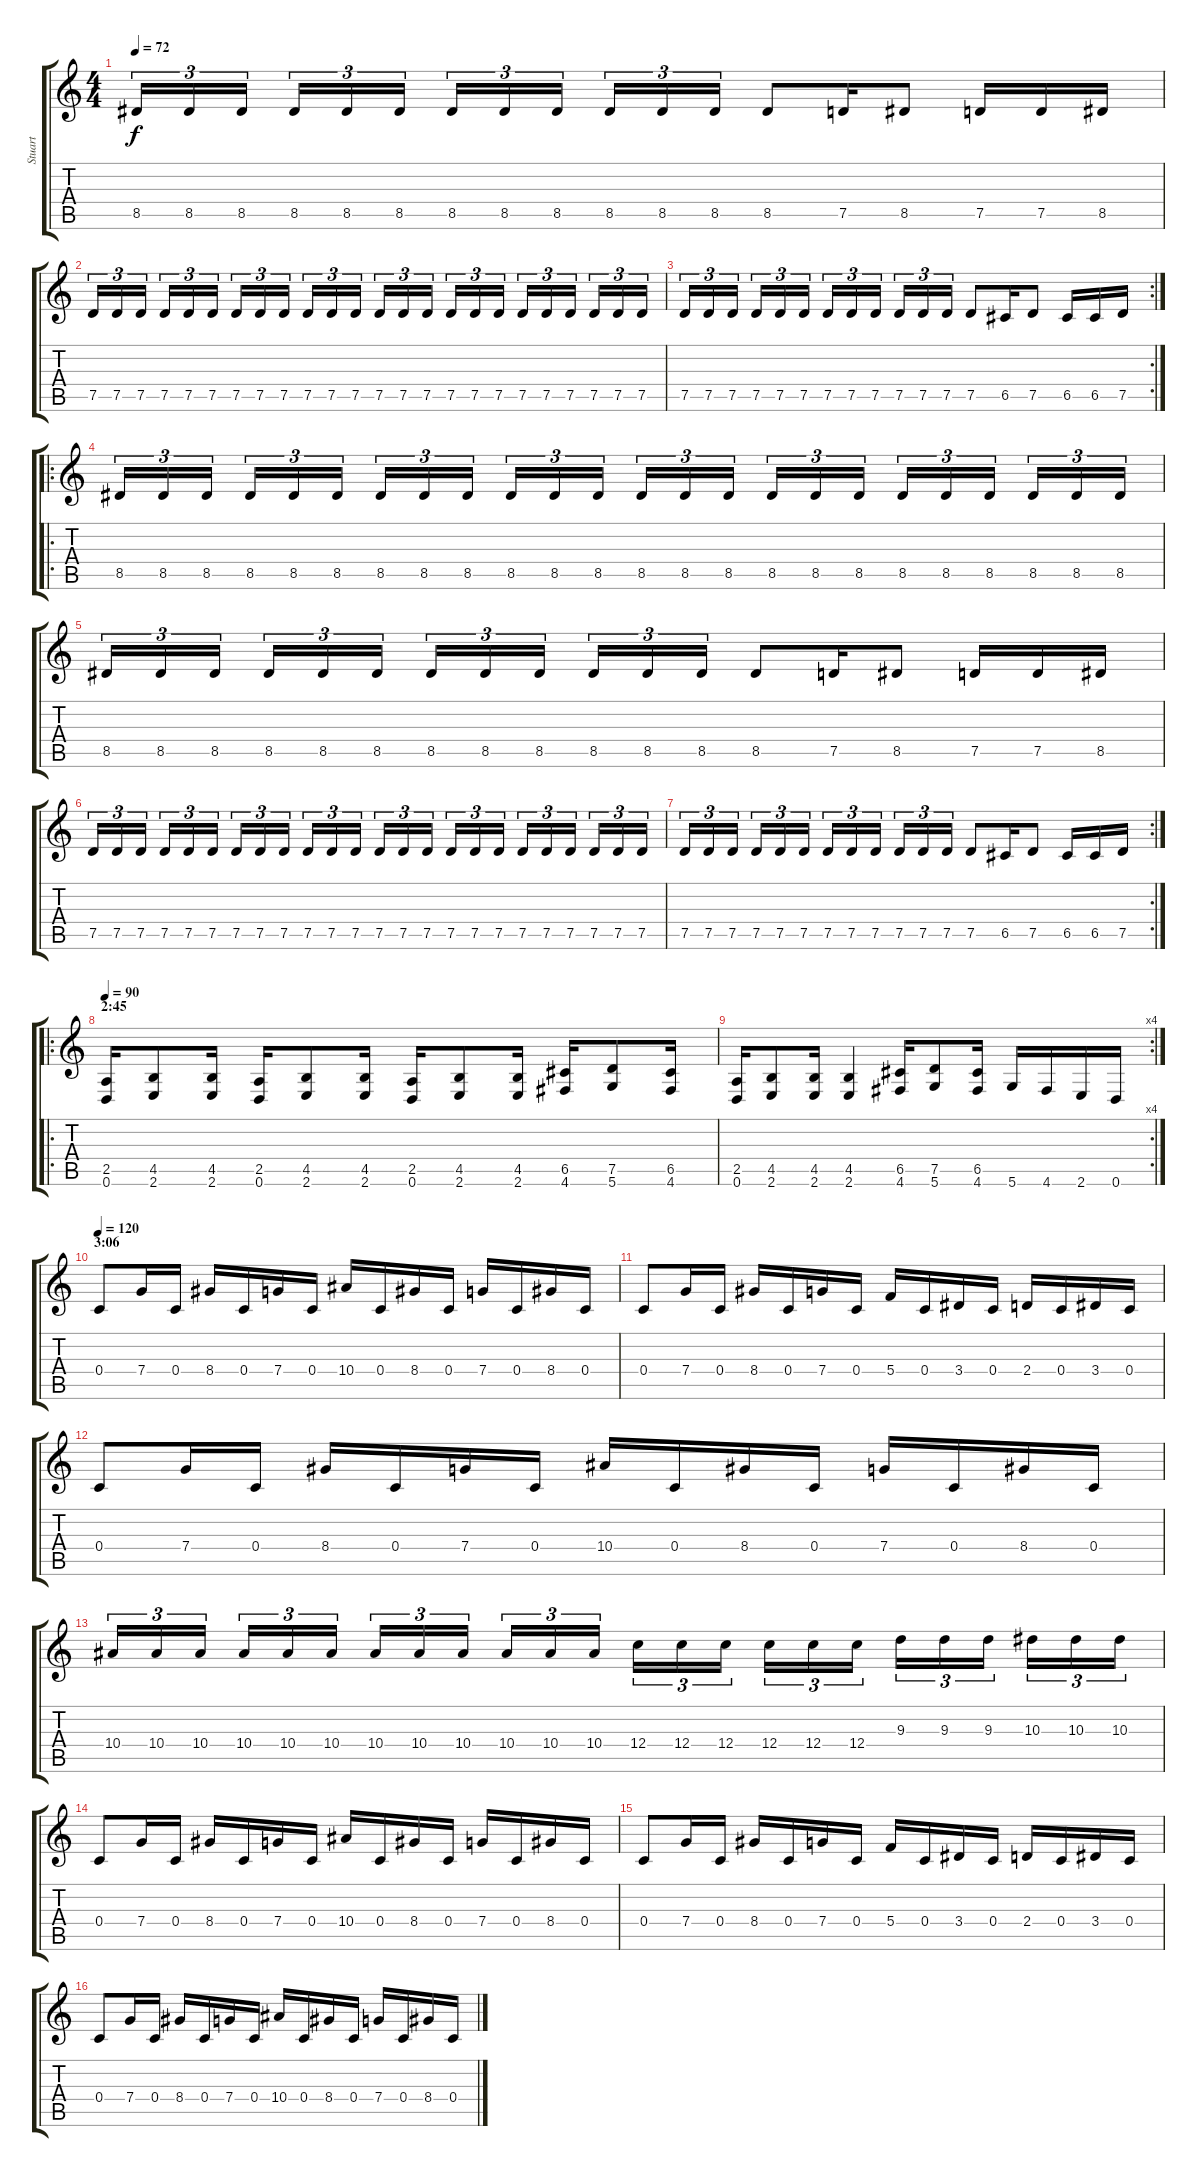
\track ("Stuart" "Stuart") {instrument distortionguitar}
\staff {score tabs}
\tuning (D4 A3 F3 C3 G2 D2) {hide}
\ts (4 4)
\tempo 72
\clef g2
\ks c
8.5.16{tu (3 2) dy f} 8.5.16{tu (3 2)} 8.5.16{tu (3 2)} 8.5.16{tu (3 2)} 8.5.16{tu (3 2)} 8.5.16{tu (3 2)} 8.5.16{tu (3 2)} 8.5.16{tu (3 2)} 8.5.16{tu (3 2)} 8.5.16{tu (3 2)} 8.5.16{tu (3 2)} 8.5.16{tu (3 2)} 8.5.8 7.5.16 8.5.8 7.5.16 7.5.16 8.5.16 |
7.5.16{tu (3 2)} 7.5.16{tu (3 2)} 7.5.16{tu (3 2)} 7.5.16{tu (3 2)} 7.5.16{tu (3 2)} 7.5.16{tu (3 2)} 7.5.16{tu (3 2)} 7.5.16{tu (3 2)} 7.5.16{tu (3 2)} 7.5.16{tu (3 2)} 7.5.16{tu (3 2)} 7.5.16{tu (3 2)} 7.5.16{tu (3 2)} 7.5.16{tu (3 2)} 7.5.16{tu (3 2)} 7.5.16{tu (3 2)} 7.5.16{tu (3 2)} 7.5.16{tu (3 2)} 7.5.16{tu (3 2)} 7.5.16{tu (3 2)} 7.5.16{tu (3 2)} 7.5.16{tu (3 2)} 7.5.16{tu (3 2)} 7.5.16{tu (3 2)} |
\rc 2
7.5.16{tu (3 2)} 7.5.16{tu (3 2)} 7.5.16{tu (3 2)} 7.5.16{tu (3 2)} 7.5.16{tu (3 2)} 7.5.16{tu (3 2)} 7.5.16{tu (3 2)} 7.5.16{tu (3 2)} 7.5.16{tu (3 2)} 7.5.16{tu (3 2)} 7.5.16{tu (3 2)} 7.5.16{tu (3 2)} 7.5.8 6.5.16 7.5.8 6.5.16 6.5.16 7.5.16 |
\ro
8.5.16{tu (3 2)} 8.5.16{tu (3 2)} 8.5.16{tu (3 2)} 8.5.16{tu (3 2)} 8.5.16{tu (3 2)} 8.5.16{tu (3 2)} 8.5.16{tu (3 2)} 8.5.16{tu (3 2)} 8.5.16{tu (3 2)} 8.5.16{tu (3 2)} 8.5.16{tu (3 2)} 8.5.16{tu (3 2)} 8.5.16{tu (3 2)} 8.5.16{tu (3 2)} 8.5.16{tu (3 2)} 8.5.16{tu (3 2)} 8.5.16{tu (3 2)} 8.5.16{tu (3 2)} 8.5.16{tu (3 2)} 8.5.16{tu (3 2)} 8.5.16{tu (3 2)} 8.5.16{tu (3 2)} 8.5.16{tu (3 2)} 8.5.16{tu (3 2)} |
8.5.16{tu (3 2)} 8.5.16{tu (3 2)} 8.5.16{tu (3 2)} 8.5.16{tu (3 2)} 8.5.16{tu (3 2)} 8.5.16{tu (3 2)} 8.5.16{tu (3 2)} 8.5.16{tu (3 2)} 8.5.16{tu (3 2)} 8.5.16{tu (3 2)} 8.5.16{tu (3 2)} 8.5.16{tu (3 2)} 8.5.8 7.5.16 8.5.8 7.5.16 7.5.16 8.5.16 |
7.5.16{tu (3 2)} 7.5.16{tu (3 2)} 7.5.16{tu (3 2)} 7.5.16{tu (3 2)} 7.5.16{tu (3 2)} 7.5.16{tu (3 2)} 7.5.16{tu (3 2)} 7.5.16{tu (3 2)} 7.5.16{tu (3 2)} 7.5.16{tu (3 2)} 7.5.16{tu (3 2)} 7.5.16{tu (3 2)} 7.5.16{tu (3 2)} 7.5.16{tu (3 2)} 7.5.16{tu (3 2)} 7.5.16{tu (3 2)} 7.5.16{tu (3 2)} 7.5.16{tu (3 2)} 7.5.16{tu (3 2)} 7.5.16{tu (3 2)} 7.5.16{tu (3 2)} 7.5.16{tu (3 2)} 7.5.16{tu (3 2)} 7.5.16{tu (3 2)} |
\rc 2
7.5.16{tu (3 2)} 7.5.16{tu (3 2)} 7.5.16{tu (3 2)} 7.5.16{tu (3 2)} 7.5.16{tu (3 2)} 7.5.16{tu (3 2)} 7.5.16{tu (3 2)} 7.5.16{tu (3 2)} 7.5.16{tu (3 2)} 7.5.16{tu (3 2)} 7.5.16{tu (3 2)} 7.5.16{tu (3 2)} 7.5.8 6.5.16 7.5.8 6.5.16 6.5.16 7.5.16 |
\ro
\section ("" "2:45")
\tempo 90
(2.5 0.6).16 (4.5 2.6).8 (4.5 2.6).16 (2.5 0.6).16 (4.5 2.6).8 (4.5 2.6).16 (2.5 0.6).16 (4.5 2.6).8 (4.5 2.6).16 (6.5 4.6).16 (7.5 5.6).8 (6.5 4.6).16 |
\rc 4
(2.5 0.6).16 (4.5 2.6).8 (4.5 2.6).16 (4.5 2.6).4 (6.5 4.6).16 (7.5 5.6).8 (6.5 4.6).16 5.6.16 4.6.16 2.6.16 0.6.16 |
\section ("" "3:06")
\tempo 120
0.4.8 7.4.16 0.4.16 8.4.16 0.4.16 7.4.16 0.4.16 10.4.16 0.4.16 8.4.16 0.4.16 7.4.16 0.4.16 8.4.16 0.4.16 |
0.4.8 7.4.16 0.4.16 8.4.16 0.4.16 7.4.16 0.4.16 5.4.16 0.4.16 3.4.16 0.4.16 2.4.16 0.4.16 3.4.16 0.4.16 |
0.4.8 7.4.16 0.4.16 8.4.16 0.4.16 7.4.16 0.4.16 10.4.16 0.4.16 8.4.16 0.4.16 7.4.16 0.4.16 8.4.16 0.4.16 |
10.4.16{tu (3 2)} 10.4.16{tu (3 2)} 10.4.16{tu (3 2)} 10.4.16{tu (3 2)} 10.4.16{tu (3 2)} 10.4.16{tu (3 2)} 10.4.16{tu (3 2)} 10.4.16{tu (3 2)} 10.4.16{tu (3 2)} 10.4.16{tu (3 2)} 10.4.16{tu (3 2)} 10.4.16{tu (3 2)} 12.4.16{tu (3 2)} 12.4.16{tu (3 2)} 12.4.16{tu (3 2)} 12.4.16{tu (3 2)} 12.4.16{tu (3 2)} 12.4.16{tu (3 2)} 9.3.16{tu (3 2)} 9.3.16{tu (3 2)} 9.3.16{tu (3 2)} 10.3.16{tu (3 2)} 10.3.16{tu (3 2)} 10.3.16{tu (3 2)} |
0.4.8 7.4.16 0.4.16 8.4.16 0.4.16 7.4.16 0.4.16 10.4.16 0.4.16 8.4.16 0.4.16 7.4.16 0.4.16 8.4.16 0.4.16 |
0.4.8 7.4.16 0.4.16 8.4.16 0.4.16 7.4.16 0.4.16 5.4.16 0.4.16 3.4.16 0.4.16 2.4.16 0.4.16 3.4.16 0.4.16 |
0.4.8 7.4.16 0.4.16 8.4.16 0.4.16 7.4.16 0.4.16 10.4.16 0.4.16 8.4.16 0.4.16 7.4.16 0.4.16 8.4.16 0.4.16
